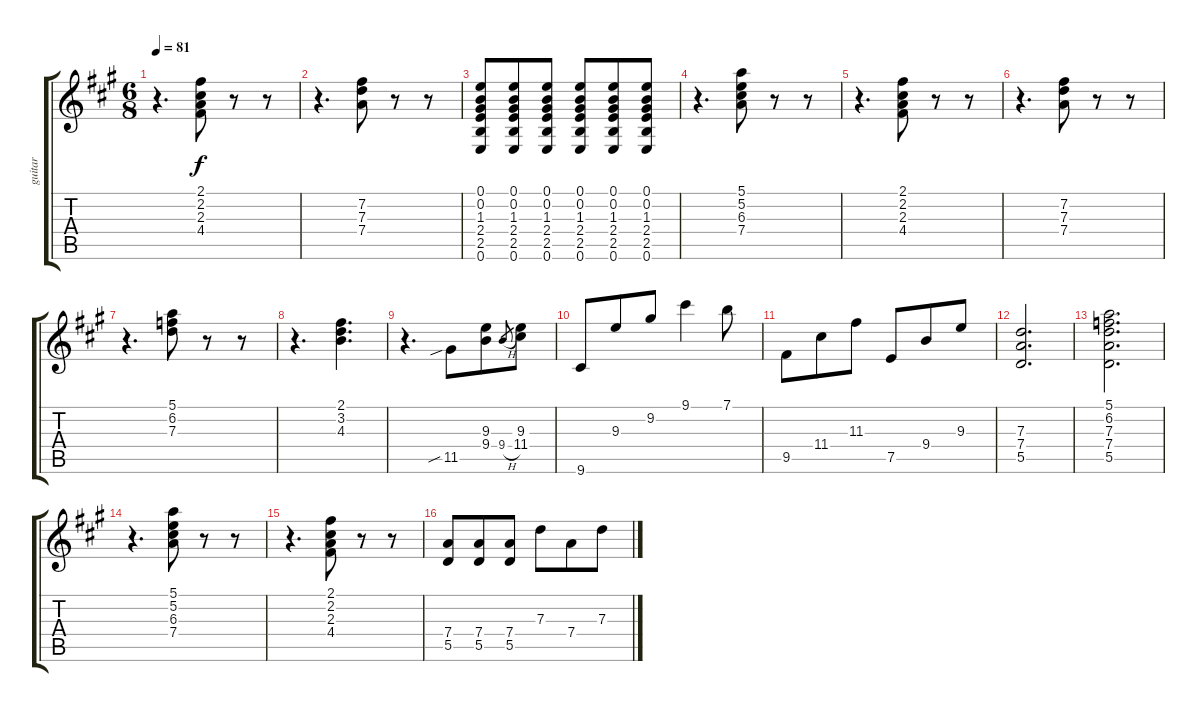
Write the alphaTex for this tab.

\track ("guitar" "guitar") {instrument electricguitarclean}
\staff {score tabs}
\tuning (E4 B3 G3 D3 A2 E2) {hide}
\ts (6 8)
\tempo 81
\clef g2
\ks a
r.4{d dy f} (2.1 2.2 2.3 4.4).8 r.8 r.8 |
r.4{d} (7.2 7.3 7.4).8 r.8 r.8 |
(0.1 0.2 1.3 2.4 2.5 0.6).8 (0.1 0.2 1.3 2.4 2.5 0.6).8 (0.1 0.2 1.3 2.4 2.5 0.6).8 (0.1 0.2 1.3 2.4 2.5 0.6).8 (0.1 0.2 1.3 2.4 2.5 0.6).8 (0.1 0.2 1.3 2.4 2.5 0.6).8 |
r.4{d} (5.1 5.2 6.3 7.4).8 r.8 r.8 |
r.4{d} (2.1 2.2 2.3 4.4).8 r.8 r.8 |
r.4{d} (7.2 7.3 7.4).8 r.8 r.8 |
r.4{d} (5.1 6.2 7.3).8 r.8 r.8 |
r.4{d} (2.1 3.2 4.3).4{d} |
r.4{d} 11.5{sib}.8 (9.3 9.4).8 9.4{h}.8{gr} (9.3 11.4).8 |
9.6.8 9.3.8 9.2.8 9.1.4 7.1.8 |
9.5.8 11.4.8 11.3.8 7.5.8 9.4.8 9.3.8 |
(7.3 7.4 5.5).2{d} |
(5.1 6.2 7.3 7.4 5.5).2{d} |
r.4{d} (5.1 5.2 6.3 7.4).8 r.8 r.8 |
r.4{d} (2.1 2.2 2.3 4.4).8 r.8 r.8 |
(7.4 5.5).8 (7.4 5.5).8 (7.4 5.5).8 7.3.8 7.4.8 7.3.8
